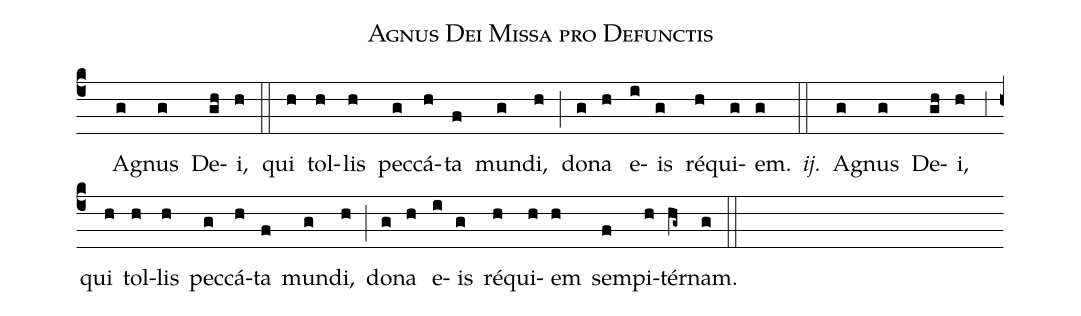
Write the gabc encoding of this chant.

name:Agnus Dei Missa pro Defunctis;
%%
(c4) () A(g)gnus(g) De(gh)i,(h) (::) qui(h) tol(h)lis(h) pec(g)cá(h)ta(f) mun(g)di,(h) (;) do(g)na(h) e(i)is(g) ré(h)qui(g)em.(g) <i>ij.</i>(::) A(g)gnus(g) De(gh)i,(h) (,3) qui(h) tol(h)lis(h) pec(g)cá(h)ta(f) mun(g)di,(h) (;) do(g)na(h) e(i)is(g) ré(h)qui(h)em(h) sem(f)pi(h)tér(hg~)nam.(g) (::)
